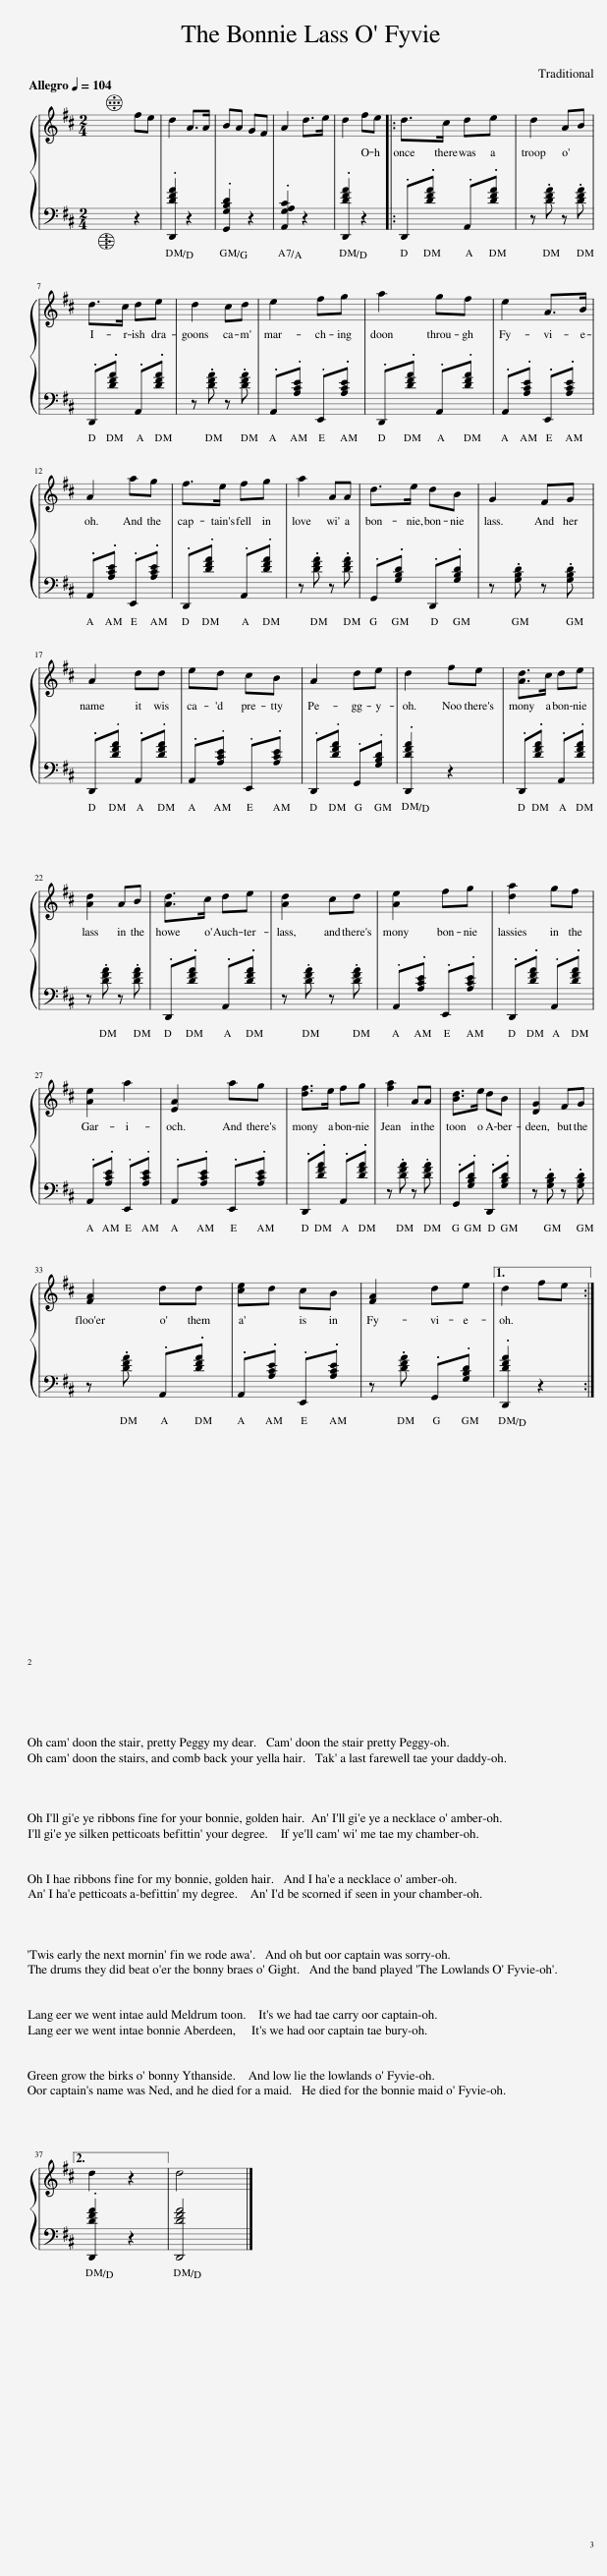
X:1
%%score { 1 | 2 }
L:1/8
Q:1/4=104
M:2/4
I:linebreak $
K:D
V:1 treble
V:2 bass
V:1
 fe | d2 A>A | BA GF | A2 d>e | d2 fe |: %5
 d>c de | d2 AB |$ d>c de | d2 cd | e2 fg | %10
 a2 gf | e2 A>B |$ A2 ag | f>e fg | a2 AA | %15
 d>e dB | G2 FG |$ A2 dd | ed cB | A2 de | %20
 d2 fe | [Ad]>c de |$ [Ad]2 AB | [Ad]>c de | [Ad]2 cd | %25
 [Ae]2 fg | [da]2 gf |$ [Ae]2 a2 | [EA]2 ag | [df]>e fg | %30
 [fa]2 AA | [Bd]>e dB | [DG]2 FG |$ [FA]2 dd | [ce]d cB | %35
 [FA]2 de |1 d2 fe :|2$ d2 z2 || d4 |] %39
V:2
 z2 | .[D,,DFA]2 z2 | .[G,,G,B,D]2 z2 | .[A,,G,A,C]2 z2 | .[D,,DFA]2 z2 |: %5
 .D,,.[DFA] .A,,.[DFA] | z .[DFA] z .[DFA] |$ .D,,.[DFA] .A,,.[DFA] | z .[DFA] z .[DFA] | .A,,.[A,CE] .E,,.[A,CE] | %10
 .D,,.[DFA] .A,,.[DFA] | .A,,.[A,CE] .E,,.[A,CE] |$ .A,,.[A,CE] .E,,.[A,CE] | .D,,.[DFA] .A,,.[DFA] | z .[DFA] z .[DFA] | %15
 .G,,.[G,B,D] .D,,.[G,B,D] | z .[G,B,D] z .[G,B,D] |$ .D,,.[DFA] .A,,.[DFA] | .A,,.[A,CE] .E,,.[A,CE] | .D,,.[DFA] .G,,.[G,B,D] | %20
 .[D,,DFA]2 z2 | .D,,.[DFA] .A,,.[DFA] |$ z .[DFA] z .[DFA] | .D,,.[DFA] .A,,.[DFA] | z .[DFA] z .[DFA] | %25
 .A,,.[A,CE] .E,,.[A,CE] | .D,,.[DFA] .A,,.[DFA] |$ .A,,.[A,CE] .E,,.[A,CE] | .A,,.[A,CE] .E,,.[A,CE] | .D,,.[DFA] .A,,.[DFA] | %30
 z .[DFA] z .[DFA] | .G,,.[G,B,D] .D,,.[G,B,D] | z .[G,B,D] z .[G,B,D] |$ z .[DFA] .A,,.[DFA] | .A,,.[A,CE] .E,,.[A,CE] | %35
 z .[DFA] .G,,.[G,B,D] |1 .[D,,DFA]2 z2 :|2$ .[D,,DFA]2 z2 || [D,,DFA]4 |] %39
